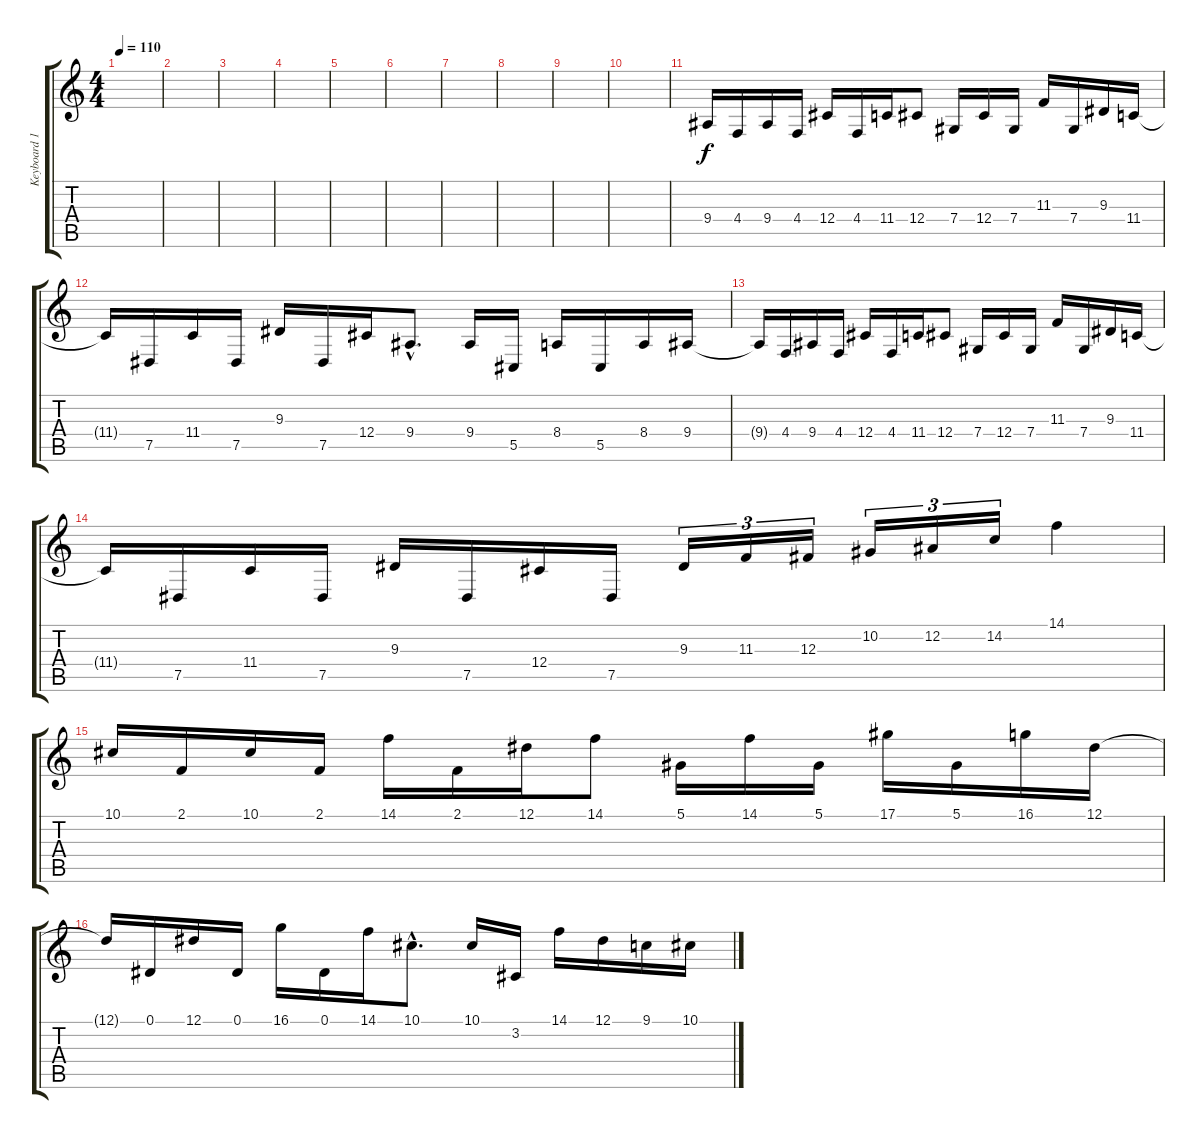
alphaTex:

\track ("Keyboard 1" "Keyboard 1") {instrument electricpiano2}
\staff {score tabs}
\tuning (Eb4 Bb3 Gb3 Db3 Ab2 Eb2) {hide}
\ts (4 4)
\tempo 110
\clef g2
\ks c
|
|
|
|
|
|
|
|
|
|
9.4.16 4.4.16 9.4.16 4.4.16 12.4.16 4.4.16 11.4.16 12.4.8 7.4.16 12.4.16 7.4.16 11.3.16 7.4.16 9.3.16 11.4.16 |
11.4{t}.16 7.5.16 11.4.16 7.5.16 9.3.16 7.5.16 12.4.16 9.4{hac}.8{d} 9.4.16 5.5.16 8.4.16 5.5.16 8.4.16 9.4.16 |
9.4{t}.16 4.4.16 9.4.16 4.4.16 12.4.16 4.4.16 11.4.16 12.4.8 7.4.16 12.4.16 7.4.16 11.3.16 7.4.16 9.3.16 11.4.16 |
11.4{t}.16 7.5.16 11.4.16 7.5.16 9.3.16 7.5.16 12.4.16 7.5.16 9.3.16{tu (3 2)} 11.3.16{tu (3 2)} 12.3.16{tu (3 2)} 10.2.16{tu (3 2)} 12.2.16{tu (3 2)} 14.2.16{tu (3 2)} 14.1.4 |
10.1.16 2.1.16 10.1.16 2.1.16 14.1.16 2.1.16 12.1.16 14.1.8 5.1.16 14.1.16 5.1.16 17.1.16 5.1.16 16.1.16 12.1.16 |
12.1{t}.16 0.1.16 12.1.16 0.1.16 16.1.16 0.1.16 14.1.16 10.1{hac}.8{d} 10.1.16 3.2.16 14.1.16 12.1.16 9.1.16 10.1.16
